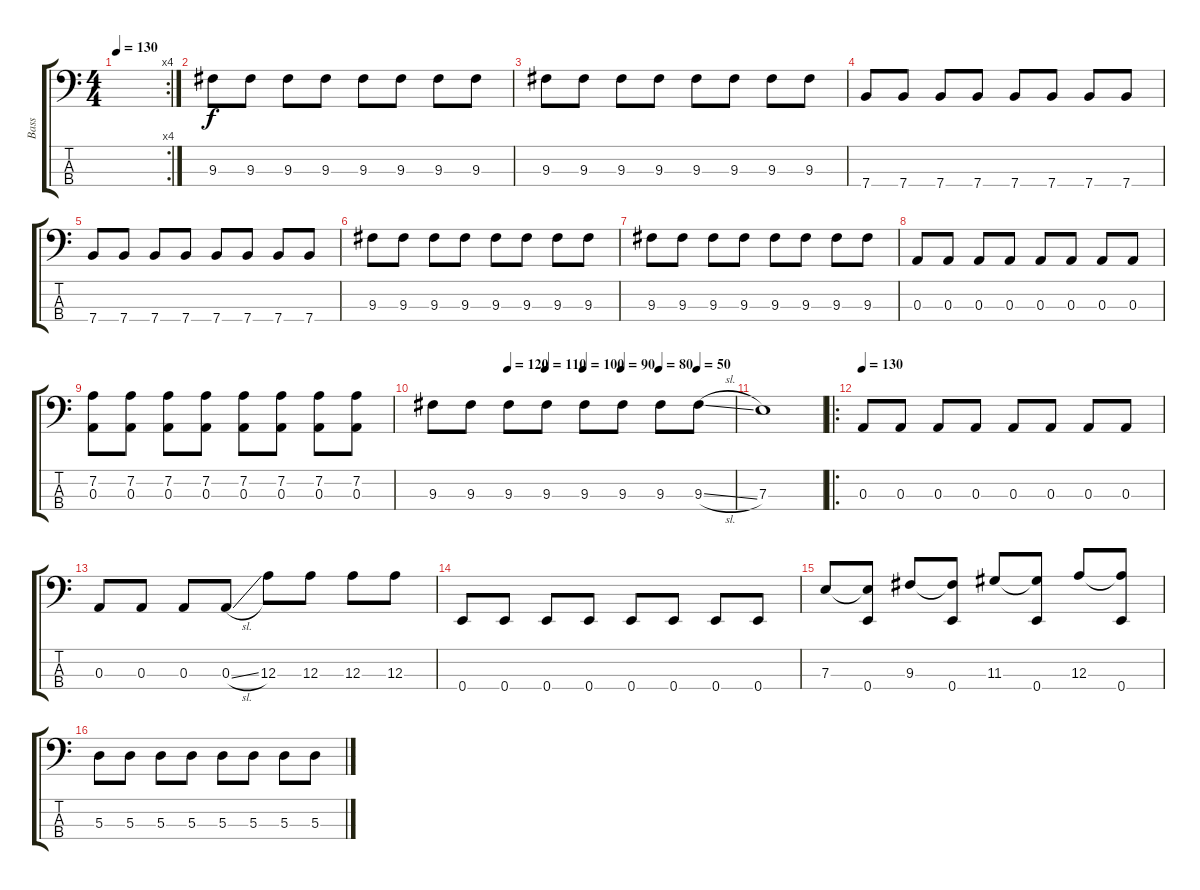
\track ("Bass" "Bass") {instrument electricbasspick}
\staff {score tabs}
\tuning (G2 D2 A1 E1) {hide}
\rc 4
\ts (4 4)
\tempo 130
\clef f4
\ks c
|
9.3.8 9.3.8 9.3.8 9.3.8 9.3.8 9.3.8 9.3.8 9.3.8 |
9.3.8 9.3.8 9.3.8 9.3.8 9.3.8 9.3.8 9.3.8 9.3.8 |
7.4.8 7.4.8 7.4.8 7.4.8 7.4.8 7.4.8 7.4.8 7.4.8 |
7.4.8 7.4.8 7.4.8 7.4.8 7.4.8 7.4.8 7.4.8 7.4.8 |
9.3.8 9.3.8 9.3.8 9.3.8 9.3.8 9.3.8 9.3.8 9.3.8 |
9.3.8 9.3.8 9.3.8 9.3.8 9.3.8 9.3.8 9.3.8 9.3.8 |
0.3.8 0.3.8 0.3.8 0.3.8 0.3.8 0.3.8 0.3.8 0.3.8 |
(7.2 0.3).8 (7.2 0.3).8 (7.2 0.3).8 (7.2 0.3).8 (7.2 0.3).8 (7.2 0.3).8 (7.2 0.3).8 (7.2 0.3).8 |
\tempo (120 0.25)
\tempo (110 0.375)
\tempo (100 0.5)
\tempo (90 0.625)
\tempo (80 0.75)
\tempo (50 0.875)
9.3.8 9.3.8 9.3.8 9.3.8 9.3.8 9.3.8 9.3.8 9.3{sl}.8 |
7.3.1 |
\ro
\tempo 130
0.3.8 0.3.8 0.3.8 0.3.8 0.3.8 0.3.8 0.3.8 0.3.8 |
0.3.8 0.3.8 0.3.8 0.3{sl}.8 12.3.8 12.3.8 12.3.8 12.3.8 |
0.4.8 0.4.8 0.4.8 0.4.8 0.4.8 0.4.8 0.4.8 0.4.8 |
7.3.8 (7.3{t} 0.4).8 9.3.8 (9.3{t} 0.4).8 11.3.8 (11.3{t} 0.4).8 12.3.8 (12.3{t} 0.4).8 |
5.3.8 5.3.8 5.3.8 5.3.8 5.3.8 5.3.8 5.3.8 5.3.8
